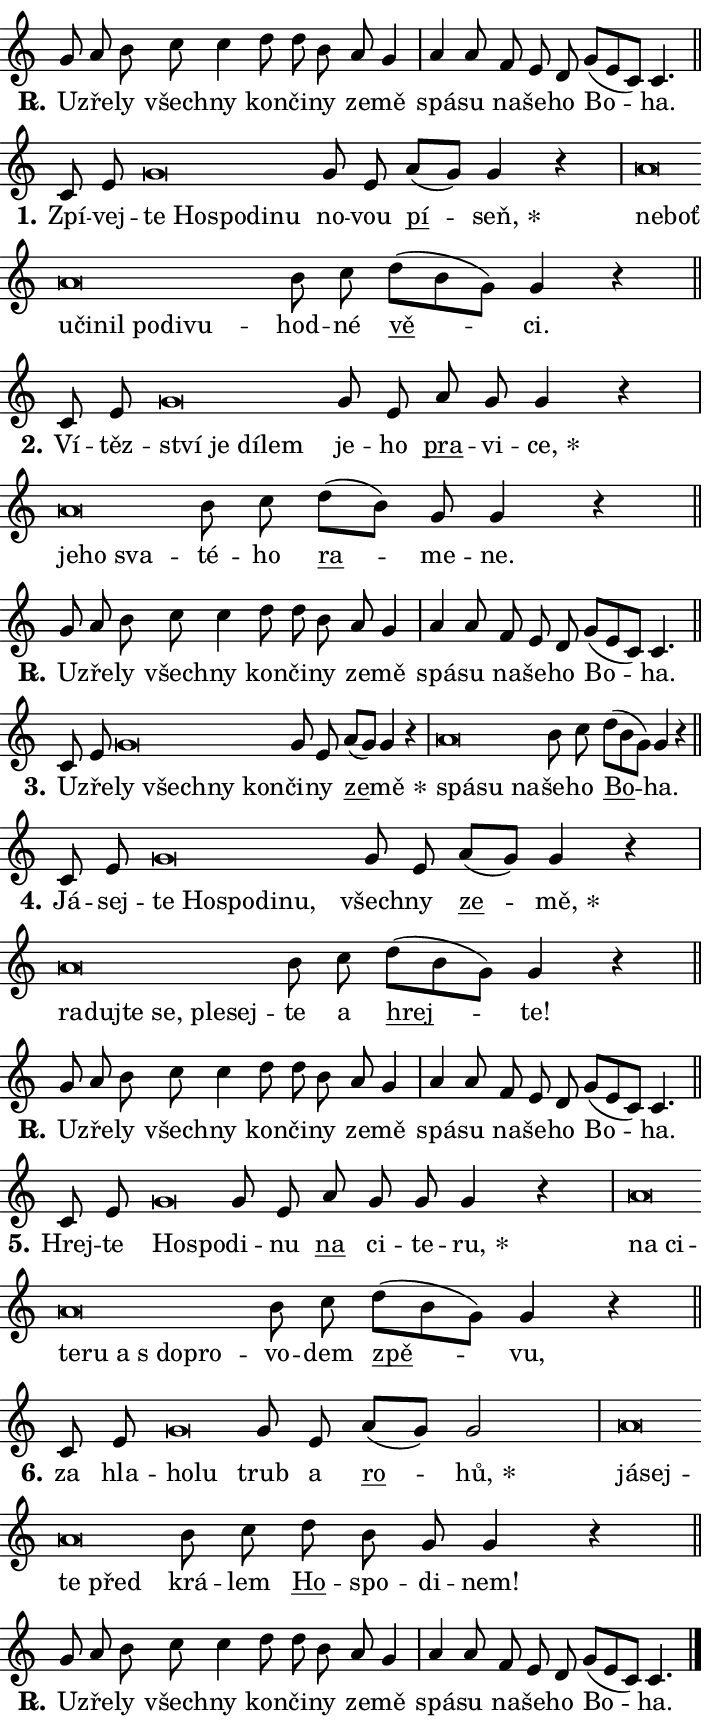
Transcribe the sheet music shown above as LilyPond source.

\version "2.24.0"
\header { tagline = "" }
\paper {
  indent = 0\cm
  top-margin = 0\cm
  right-margin = 0.13\cm % to fit lyric hyphens
  bottom-margin = 0\cm
  left-margin = 0\cm
  paper-width = 12\cm
  page-breaking = #ly:one-page-breaking
  system-system-spacing.basic-distance = #11
  score-system-spacing.basic-distance = #11
  ragged-last = ##f
}


%% Author: Thomas Morley
%% https://lists.gnu.org/archive/html/lilypond-user/2020-05/msg00002.html
#(define (line-position grob)
"Returns position of @var[grob} in current system:
   @code{'start}, if at first time-step
   @code{'end}, if at last time-step
   @code{'middle} otherwise
"
  (let* ((col (ly:item-get-column grob))
         (ln (ly:grob-object col 'left-neighbor))
         (rn (ly:grob-object col 'right-neighbor))
         (col-to-check-left (if (ly:grob? ln) ln col))
         (col-to-check-right (if (ly:grob? rn) rn col))
         (break-dir-left
           (and
             (ly:grob-property col-to-check-left 'non-musical #f)
             (ly:item-break-dir col-to-check-left)))
         (break-dir-right
           (and
             (ly:grob-property col-to-check-right 'non-musical #f)
             (ly:item-break-dir col-to-check-right))))
        (cond ((eqv? 1 break-dir-left) 'start)
              ((eqv? -1 break-dir-right) 'end)
              (else 'middle))))

#(define (tranparent-at-line-position vctor)
  (lambda (grob)
  "Relying on @code{line-position} select the relevant enry from @var{vctor}.
Used to determine transparency,"
    (case (line-position grob)
      ((end) (not (vector-ref vctor 0)))
      ((middle) (not (vector-ref vctor 1)))
      ((start) (not (vector-ref vctor 2))))))

noteHeadBreakVisibility =
#(define-music-function (break-visibility)(vector?)
"Makes @code{NoteHead}s transparent relying on @var{break-visibility}"
#{
  \override NoteHead.transparent =
    #(tranparent-at-line-position break-visibility)
#})

#(define delete-ledgers-for-transparent-note-heads
  (lambda (grob)
    "Reads whether a @code{NoteHead} is transparent.
If so this @code{NoteHead} is removed from @code{'note-heads} from
@var{grob}, which is supposed to be @code{LedgerLineSpanner}.
As a result ledgers are not printed for this @code{NoteHead}"
    (let* ((nhds-array (ly:grob-object grob 'note-heads))
           (nhds-list
             (if (ly:grob-array? nhds-array)
                 (ly:grob-array->list nhds-array)
                 '()))
           ;; Relies on the transparent-property being done before
           ;; Staff.LedgerLineSpanner.after-line-breaking is executed.
           ;; This is fragile ...
           (to-keep
             (remove
               (lambda (nhd)
                 (ly:grob-property nhd 'transparent #f))
               nhds-list)))
      ;; TODO find a better method to iterate over grob-arrays, similiar
      ;; to filter/remove etc for lists
      ;; For now rebuilt from scratch
      (set! (ly:grob-object grob 'note-heads)  '())
      (for-each
        (lambda (nhd)
          (ly:pointer-group-interface::add-grob grob 'note-heads nhd))
        to-keep))))

squashNotes = {
  \override NoteHead.X-extent = #'(-0.2 . 0.2)
  \override NoteHead.Y-extent = #'(-0.75 . 0)
  \override NoteHead.stencil =
    #(lambda (grob)
       (let ((pos (ly:grob-property grob 'staff-position)))
         (begin
           (if (< pos -7) (display "ERROR: Lower brevis then expected\n") (display ""))
           (if (<= pos -6) ly:text-interface::print ly:note-head::print))))
}
unSquashNotes = {
  \revert NoteHead.X-extent
  \revert NoteHead.Y-extent
  \revert NoteHead.stencil
}

hideNotes = \noteHeadBreakVisibility #begin-of-line-visible
unHideNotes = \noteHeadBreakVisibility #all-visible

% work-around for resetting accidentals
% https://lilypond.org/doc/v2.23/Documentation/notation/displaying-rhythms#unmetered-music
cadenzaMeasure = {
  \cadenzaOff
  \partial 1024 s1024
  \cadenzaOn
}

#(define-markup-command (accent layout props text) (markup?)
  "Underline accented syllable"
  (interpret-markup layout props
    #{\markup \override #'(offset . 4.3) \underline { #text }#}))

responsum = \markup \concat {
  "R" \hspace #-1.05 \path #0.1 #'((moveto 0 0.07) (lineto 0.9 0.8)) \hspace #0.05 "."
}

spaceSize = #0.6828661417322834 % exact space size for TeX Gyre Schola

\layout {
  \context {
    \Staff
    \remove "Time_signature_engraver"
    \override LedgerLineSpanner.after-line-breaking = #delete-ledgers-for-transparent-note-heads
  }
  \context {
    \Lyrics {
      \override LyricSpace.minimum-distance = \spaceSize
      \override LyricText.font-name = #"TeX Gyre Schola"
      \override LyricText.font-size = 1
      \override StanzaNumber.font-name = #"TeX Gyre Schola Bold"
      \override StanzaNumber.font-size = 1
    }
  }
  \context {
    \Score 
    \override NoteHead.text =
      #(lambda (grob) 
        (let ((pos (ly:grob-property grob 'staff-position)))
          #{\markup {
            \combine
              \halign #-0.55 \raise #(if (= pos -6) 0 0.5) \override #'(thickness . 2) \draw-line #'(3.2 . 0)
              \musicglyph "noteheads.sM1"
          }#}))
  }
}

% magnetic-lyrics.ily
%
%   written by
%     Jean Abou Samra <jean@abou-samra.fr>
%     Werner Lemberg <wl@gnu.org>
%
%   adapted by
%     Jiri Hon <jiri.hon@gmail.com>
%
% Version 2022-Apr-15

% https://www.mail-archive.com/lilypond-user@gnu.org/msg149350.html

#(define (Left_hyphen_pointer_engraver context)
   "Collect syllable-hyphen-syllable occurrences in lyrics and store
them in properties.  This engraver only looks to the left.  For
example, if the lyrics input is @code{foo -- bar}, it does the
following.

@itemize @bullet
@item
Set the @code{text} property of the @code{LyricHyphen} grob between
@q{foo} and @q{bar} to @code{foo}.

@item
Set the @code{left-hyphen} property of the @code{LyricText} grob with
text @q{foo} to the @code{LyricHyphen} grob between @q{foo} and
@q{bar}.
@end itemize

Use this auxiliary engraver in combination with the
@code{lyric-@/text::@/apply-@/magnetic-@/offset!} hook."
   (let ((hyphen #f)
         (text #f))
     (make-engraver
      (acknowledgers
       ((lyric-syllable-interface engraver grob source-engraver)
        (set! text grob)))
      (end-acknowledgers
       ((lyric-hyphen-interface engraver grob source-engraver)
        ;(when (not (grob::has-interface grob 'lyric-space-interface))
          (set! hyphen grob)));)
      ((stop-translation-timestep engraver)
       (when (and text hyphen)
         (ly:grob-set-object! text 'left-hyphen hyphen))
       (set! text #f)
       (set! hyphen #f)))))

#(define (lyric-text::apply-magnetic-offset! grob)
   "If the space between two syllables is less than the value in
property @code{LyricText@/.details@/.squash-threshold}, move the right
syllable to the left so that it gets concatenated with the left
syllable.

Use this function as a hook for
@code{LyricText@/.after-@/line-@/breaking} if the
@code{Left_@/hyphen_@/pointer_@/engraver} is active."
   (let ((hyphen (ly:grob-object grob 'left-hyphen #f)))
     (when hyphen
       (let ((left-text (ly:spanner-bound hyphen LEFT)))
         (when (grob::has-interface left-text 'lyric-syllable-interface)
           (let* ((common (ly:grob-common-refpoint grob left-text X))
                  (this-x-ext (ly:grob-extent grob common X))
                  (left-x-ext
                   (begin
                     ;; Trigger magnetism for left-text.
                     (ly:grob-property left-text 'after-line-breaking)
                     (ly:grob-extent left-text common X)))
                  ;; `delta` is the gap width between two syllables.
                  (delta (- (interval-start this-x-ext)
                            (interval-end left-x-ext)))
                  (details (ly:grob-property grob 'details))
                  (threshold (assoc-get 'squash-threshold details 0.2)))
             (when (< delta threshold)
               (let* (;; We have to manipulate the input text so that
                      ;; ligatures crossing syllable boundaries are not
                      ;; disabled.  For languages based on the Latin
                      ;; script this is essentially a beautification.
                      ;; However, for non-Western scripts it can be a
                      ;; necessity.
                      (lt (ly:grob-property left-text 'text))
                      (rt (ly:grob-property grob 'text))
                      (is-space (grob::has-interface hyphen 'lyric-space-interface))
                      (space (if is-space " " ""))
                      (extra-delta (if is-space spaceSize 0))
                      ;; Append new syllable.
                      (ltrt-space (if (and (string? lt) (string? rt))
                                (string-append lt space rt)
                                (make-concat-markup (list lt space rt))))
                      ;; Right-align `ltrt` to the right side.
                      (ltrt-space-markup (grob-interpret-markup
                               grob
                               (make-translate-markup
                                (cons (interval-length this-x-ext) 0)
                                (make-right-align-markup ltrt-space)))))
                 (begin
                   ;; Don't print `left-text`.
                   (ly:grob-set-property! left-text 'stencil #f)
                   ;; Set text and stencil (which holds all collected
                   ;; syllables so far) and shift it to the left.
                   (ly:grob-set-property! grob 'text ltrt-space)
                   (ly:grob-set-property! grob 'stencil ltrt-space-markup)
                   (ly:grob-translate-axis! grob (- (- delta extra-delta)) X))))))))))


#(define (lyric-hyphen::displace-bounds-first grob)
   ;; Make very sure this callback isn't triggered too early.
   (let ((left (ly:spanner-bound grob LEFT))
         (right (ly:spanner-bound grob RIGHT)))
     (ly:grob-property left 'after-line-breaking)
     (ly:grob-property right 'after-line-breaking)
     (ly:lyric-hyphen::print grob)))

squashThreshold = #0.4

\layout {
  \context {
    \Lyrics
    \consists #Left_hyphen_pointer_engraver
    \override LyricText.after-line-breaking =
      #lyric-text::apply-magnetic-offset!
    \override LyricHyphen.stencil = #lyric-hyphen::displace-bounds-first
    \override LyricText.details.squash-threshold = \squashThreshold
    \override LyricHyphen.minimum-distance = 0
    \override LyricHyphen.minimum-length = \squashThreshold
  }
}

squashText = \override LyricText.details.squash-threshold = 9999
unSquashText = \override LyricText.details.squash-threshold = \squashThreshold

leftText = \override LyricText.self-alignment-X = #LEFT
unLeftText = \revert LyricText.self-alignment-X

starOffset = #(lambda (grob) 
                (let ((x_offset (ly:self-alignment-interface::aligned-on-x-parent grob)))
                  (if (= x_offset 0) 0 (+ x_offset 1.2))))

star = #(define-music-function (syllable)(string?)
"Append star separator at the end of a syllable"
#{
  \once \override LyricText.X-offset = #starOffset
  \lyricmode { \markup {
    #syllable
    \override #'((font-name . "TeX Gyre Schola Bold")) \hspace #0.2 \lower #0.65 \larger "*"
  } }
#})

starAccent = #(define-music-function (syllable)(string?)
"Append star separator at the end of a syllable and make accent"
#{
  \once \override LyricText.X-offset = #starOffset
  \lyricmode { \markup {
    \accent #syllable
    \override #'((font-name . "TeX Gyre Schola Bold")) \hspace #0.2 \lower #0.65 \larger "*"
  } }
#})

breath = #(define-music-function (syllable)(string?)
"Append breathing indicator at the end of a syllable"
#{
  \lyricmode { \markup { #syllable "+" } }
#})

optionalBreath = #(define-music-function (syllable)(string?)
"Append optional breathing indicator at the end of a syllable"
#{
  \lyricmode { \markup { #syllable "(+)" } }
#})


\score {
    <<
        \new Voice = "melody" { \cadenzaOn \key c \major \relative { g'8 a b c c4 \bar "" d8 d b \bar "" a g4 \cadenzaMeasure \bar "|" a a8 \bar "" f e d \bar "" g[( e c)] c4. \cadenzaMeasure \bar "||" \break } }
        \new Lyrics \lyricsto "melody" { \lyricmode { \set stanza = \responsum
U -- zře -- ly všech -- ny kon -- či -- ny ze -- mě spá -- su na -- še -- ho Bo -- ha. } }
    >>
    \layout {}
}

\score {
    <<
        \new Voice = "melody" { \cadenzaOn \key c \major \relative { c'8 e \bar "" \squashNotes g\breve*1/16 \hideNotes \breve*1/16 \bar "" \breve*1/16 \bar "" \breve*1/16 \breve*1/16 \bar "" \unHideNotes \unSquashNotes g8 e \bar "" a[(g)] g4 r \cadenzaMeasure \bar "|" \squashNotes a\breve*1/16 \hideNotes \breve*1/16 \bar "" \breve*1/16 \bar "" \breve*1/16 \bar "" \breve*1/16 \bar "" \breve*1/16 \bar "" \breve*1/16 \breve*1/16 \bar "" \unHideNotes \unSquashNotes b8 c \bar "" d[( b g)] g4 r \cadenzaMeasure \bar "||" \break } }
        \new Lyrics \lyricsto "melody" { \lyricmode { \set stanza = "1."
Zpí -- vej -- \leftText te \squashText Ho -- spo -- di -- nu \unLeftText \unSquashText no -- vou \markup \accent pí -- \star seň, \leftText ne -- \squashText boť u -- či -- nil po -- di -- vu -- \unLeftText \unSquashText hod -- né \markup \accent vě -- ci. } }
    >>
    \layout {}
}

\score {
    <<
        \new Voice = "melody" { \cadenzaOn \key c \major \relative { c'8 e \bar "" \squashNotes g\breve*1/16 \hideNotes \breve*1/16 \bar "" \breve*1/16 \breve*1/16 \bar "" \unHideNotes \unSquashNotes g8 e \bar "" a g g4 r \cadenzaMeasure \bar "|" \squashNotes a\breve*1/16 \hideNotes \breve*1/16 \breve*1/16 \bar "" \unHideNotes \unSquashNotes b8 c \bar "" d[( b)] g g4 r \cadenzaMeasure \bar "||" \break } }
        \new Lyrics \lyricsto "melody" { \lyricmode { \set stanza = "2."
Ví -- těz -- \leftText ství \squashText je dí -- lem \unLeftText \unSquashText je -- ho \markup \accent pra -- vi -- \star ce, \leftText je -- \squashText ho sva -- \unLeftText \unSquashText té -- ho \markup \accent ra -- me -- ne. } }
    >>
    \layout {}
}

\score {
    <<
        \new Voice = "melody" { \cadenzaOn \key c \major \relative { g'8 a b c c4 \bar "" d8 d b \bar "" a g4 \cadenzaMeasure \bar "|" a a8 \bar "" f e d \bar "" g[( e c)] c4. \cadenzaMeasure \bar "||" \break } }
        \new Lyrics \lyricsto "melody" { \lyricmode { \set stanza = \responsum
U -- zře -- ly všech -- ny kon -- či -- ny ze -- mě spá -- su na -- še -- ho Bo -- ha. } }
    >>
    \layout {}
}

\score {
    <<
        \new Voice = "melody" { \cadenzaOn \key c \major \relative { c'8 e \bar "" \squashNotes g\breve*1/16 \hideNotes \breve*1/16 \bar "" \breve*1/16 \breve*1/16 \bar "" \unHideNotes \unSquashNotes g8 e \bar "" a[(g)] g4 r \cadenzaMeasure \bar "|" \squashNotes a\breve*1/16 \hideNotes \breve*1/16 \breve*1/16 \bar "" \unHideNotes \unSquashNotes b8 c \bar "" d[( b g)] g4 r \cadenzaMeasure \bar "||" \break } }
        \new Lyrics \lyricsto "melody" { \lyricmode { \set stanza = "3."
U -- zře -- \leftText ly \squashText všech -- ny kon -- \unLeftText \unSquashText či -- ny \markup \accent ze -- \star mě \leftText spá -- \squashText su na -- \unLeftText \unSquashText še -- ho \markup \accent Bo -- ha. } }
    >>
    \layout {}
}

\score {
    <<
        \new Voice = "melody" { \cadenzaOn \key c \major \relative { c'8 e \bar "" \squashNotes g\breve*1/16 \hideNotes \breve*1/16 \bar "" \breve*1/16 \bar "" \breve*1/16 \breve*1/16 \bar "" \unHideNotes \unSquashNotes g8 e \bar "" a[(g)] g4 r \cadenzaMeasure \bar "|" \squashNotes a\breve*1/16 \hideNotes \breve*1/16 \bar "" \breve*1/16 \bar "" \breve*1/16 \bar "" \breve*1/16 \breve*1/16 \bar "" \unHideNotes \unSquashNotes b8 c \bar "" d[( b g)] g4 r \cadenzaMeasure \bar "||" \break } }
        \new Lyrics \lyricsto "melody" { \lyricmode { \set stanza = "4."
Já -- sej -- \leftText te \squashText Ho -- spo -- di -- nu, \unLeftText \unSquashText všech -- ny \markup \accent ze -- \star mě, \leftText ra -- \squashText duj -- te se, ple -- sej -- \unLeftText \unSquashText te a \markup \accent hrej -- te! } }
    >>
    \layout {}
}

\score {
    <<
        \new Voice = "melody" { \cadenzaOn \key c \major \relative { g'8 a b c c4 \bar "" d8 d b \bar "" a g4 \cadenzaMeasure \bar "|" a a8 \bar "" f e d \bar "" g[( e c)] c4. \cadenzaMeasure \bar "||" \break } }
        \new Lyrics \lyricsto "melody" { \lyricmode { \set stanza = \responsum
U -- zře -- ly všech -- ny kon -- či -- ny ze -- mě spá -- su na -- še -- ho Bo -- ha. } }
    >>
    \layout {}
}

\score {
    <<
        \new Voice = "melody" { \cadenzaOn \key c \major \relative { c'8 e \bar "" \squashNotes g\breve*1/16 \hideNotes \breve*1/16 \bar "" \unHideNotes \unSquashNotes g8 e \bar "" a g g g4 r \cadenzaMeasure \bar "|" \squashNotes a\breve*1/16 \hideNotes \breve*1/16 \bar "" \breve*1/16 \bar "" \breve*1/16 \bar "" \breve*1/16 \bar "" \breve*1/16 \breve*1/16 \bar "" \unHideNotes \unSquashNotes b8 c \bar "" d[( b g)] g4 r \cadenzaMeasure \bar "||" \break } }
        \new Lyrics \lyricsto "melody" { \lyricmode { \set stanza = "5."
Hrej -- te \leftText Ho -- \squashText spo -- \unLeftText \unSquashText di -- nu \markup \accent na ci -- te -- \star ru, \leftText na \squashText ci -- te -- ru a "s do" -- pro -- \unLeftText \unSquashText vo -- dem \markup \accent zpě -- vu, } }
    >>
    \layout {}
}

\score {
    <<
        \new Voice = "melody" { \cadenzaOn \key c \major \relative { c'8 e \bar "" \squashNotes g\breve*1/16 \hideNotes \breve*1/16 \bar "" \unHideNotes \unSquashNotes g8 e \bar "" a[(g)] g2 \cadenzaMeasure \bar "|" \squashNotes a\breve*1/16 \hideNotes \breve*1/16 \bar "" \breve*1/16 \breve*1/16 \bar "" \unHideNotes \unSquashNotes b8 c \bar "" d b g g4 r \cadenzaMeasure \bar "||" \break } }
        \new Lyrics \lyricsto "melody" { \lyricmode { \set stanza = "6."
za hla -- \leftText ho -- \squashText lu \unLeftText \unSquashText trub a \markup \accent ro -- \star hů, \leftText já -- \squashText sej -- te před \unLeftText \unSquashText krá -- lem \markup \accent Ho -- spo -- di -- nem! } }
    >>
    \layout {}
}

\score {
    <<
        \new Voice = "melody" { \cadenzaOn \key c \major \relative { g'8 a b c c4 \bar "" d8 d b \bar "" a g4 \cadenzaMeasure \bar "|" a a8 \bar "" f e d \bar "" g[( e c)] c4. \cadenzaMeasure \bar "||" \break } \bar "|." }
        \new Lyrics \lyricsto "melody" { \lyricmode { \set stanza = \responsum
U -- zře -- ly všech -- ny kon -- či -- ny ze -- mě spá -- su na -- še -- ho Bo -- ha. } }
    >>
    \layout {}
}
